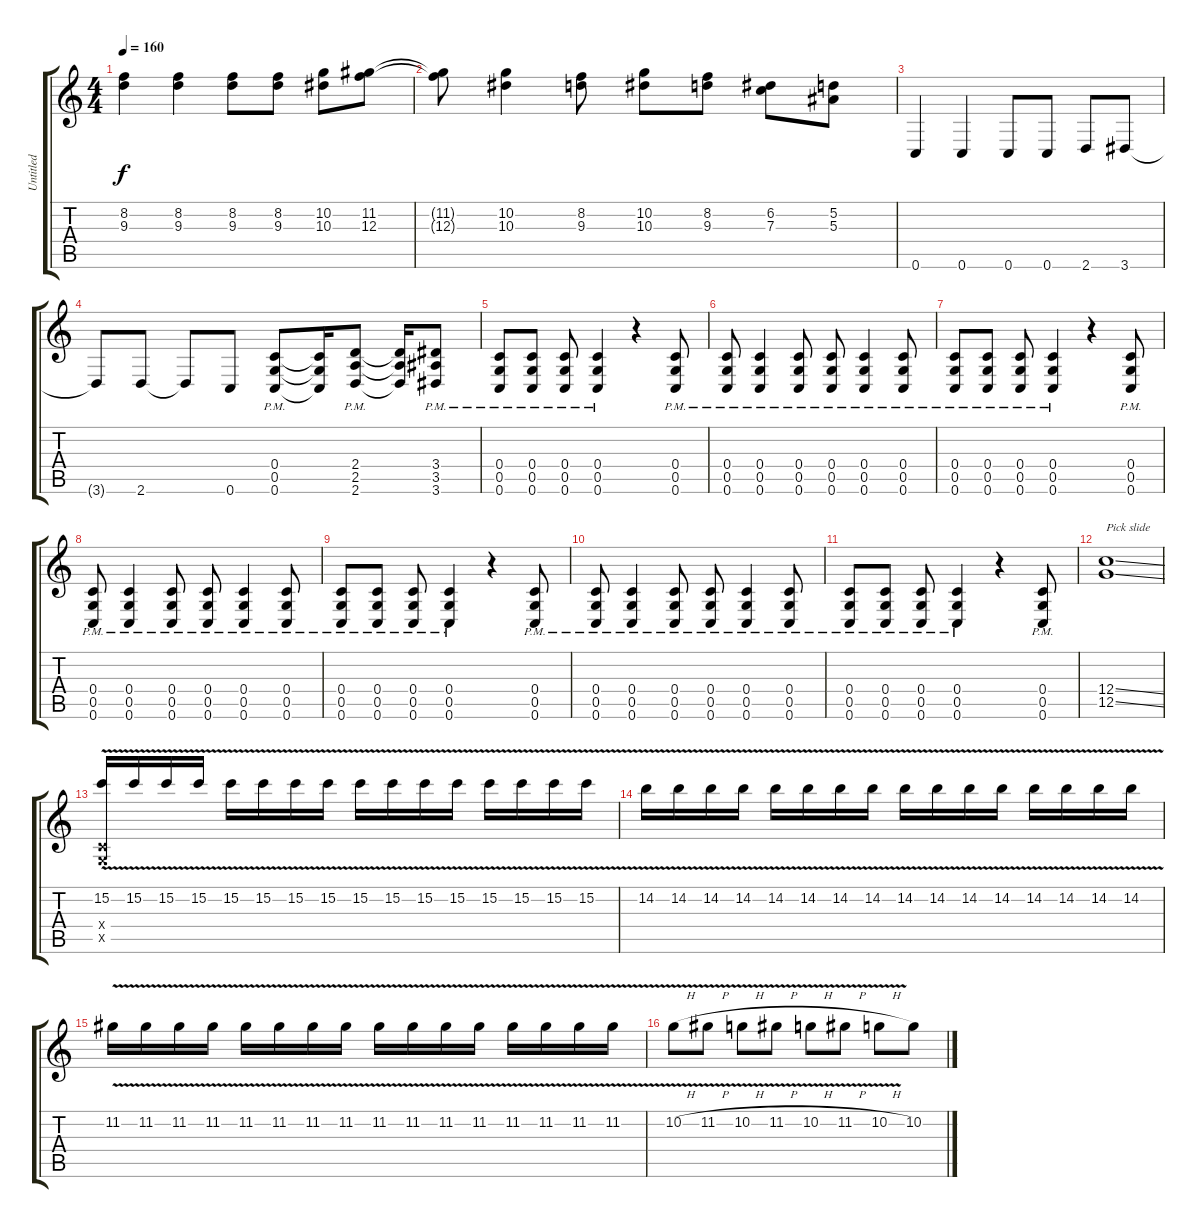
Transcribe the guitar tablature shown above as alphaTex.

\track ("Untitled" "Untitled") {instrument distortionguitar}
\staff {score tabs}
\tuning (D4 A3 F3 C3 G2 C2) {hide}
\ts (4 4)
\tempo 160
\clef g2
\ks c
(8.2 9.3).4{dy f} (8.2 9.3).4 (8.2 9.3).8 (8.2 9.3).8 (10.2 10.3).8 (11.2 12.3).8 |
(11.2{t} 12.3{t}).8 (10.2 10.3).4 (8.2 9.3).8 (10.2 10.3).8 (8.2 9.3).8 (6.2 7.3).8 (5.2 5.3).8 |
0.6.4 0.6.4 0.6.8 0.6.8 2.6.8 3.6.8 |
3.6{t}.8 2.6.8 2.6{t}.8 0.6.8 (0.4{pm} 0.5{pm} 0.6{pm}).8 (0.4{t} 0.5{t} 0.6{t}).16 (2.4{pm} 2.5{pm} 2.6{pm}).8 (2.4{t} 2.5{t} 2.6{t}).16 (3.4{pm} 3.5{pm} 3.6{pm}).8 |
(0.4{pm} 0.5{pm} 0.6{pm}).8 (0.4{pm} 0.5{pm} 0.6{pm}).8 (0.4{pm} 0.5{pm} 0.6{pm}).8 (0.4{pm} 0.5{pm} 0.6{pm}).4 r.4 (0.4{pm} 0.5{pm} 0.6{pm}).8 |
(0.4{pm} 0.5{pm} 0.6{pm}).8 (0.4{pm} 0.5{pm} 0.6{pm}).4 (0.4{pm} 0.5{pm} 0.6{pm}).8 (0.4{pm} 0.5{pm} 0.6{pm}).8 (0.4{pm} 0.5{pm} 0.6{pm}).4 (0.4{pm} 0.5{pm} 0.6{pm}).8 |
(0.4{pm} 0.5{pm} 0.6{pm}).8 (0.4{pm} 0.5{pm} 0.6{pm}).8 (0.4{pm} 0.5{pm} 0.6{pm}).8 (0.4{pm} 0.5{pm} 0.6{pm}).4 r.4 (0.4{pm} 0.5{pm} 0.6{pm}).8 |
(0.4{pm} 0.5{pm} 0.6{pm}).8 (0.4{pm} 0.5{pm} 0.6{pm}).4 (0.4{pm} 0.5{pm} 0.6{pm}).8 (0.4{pm} 0.5{pm} 0.6{pm}).8 (0.4{pm} 0.5{pm} 0.6{pm}).4 (0.4{pm} 0.5{pm} 0.6{pm}).8 |
(0.4{pm} 0.5{pm} 0.6{pm}).8 (0.4{pm} 0.5{pm} 0.6{pm}).8 (0.4{pm} 0.5{pm} 0.6{pm}).8 (0.4{pm} 0.5{pm} 0.6{pm}).4 r.4 (0.4{pm} 0.5{pm} 0.6{pm}).8 |
(0.4{pm} 0.5{pm} 0.6{pm}).8 (0.4{pm} 0.5{pm} 0.6{pm}).4 (0.4{pm} 0.5{pm} 0.6{pm}).8 (0.4{pm} 0.5{pm} 0.6{pm}).8 (0.4{pm} 0.5{pm} 0.6{pm}).4 (0.4{pm} 0.5{pm} 0.6{pm}).8 |
(0.4{pm} 0.5{pm} 0.6{pm}).8 (0.4{pm} 0.5{pm} 0.6{pm}).8 (0.4{pm} 0.5{pm} 0.6{pm}).8 (0.4{pm} 0.5{pm} 0.6{pm}).4 r.4 (0.4{pm} 0.5{pm} 0.6{pm}).8 |
(12.4{ss} 12.5{ss}).1{txt "Pick slide"} |
(15.2{v} 0.4{x} 0.5{x}).16 15.2{v}.16 15.2{v}.16 15.2{v}.16 15.2{v}.16 15.2{v}.16 15.2{v}.16 15.2{v}.16 15.2{v}.16 15.2{v}.16 15.2{v}.16 15.2{v}.16 15.2{v}.16 15.2{v}.16 15.2{v}.16 15.2{v}.16 |
14.2{v}.16 14.2{v}.16 14.2{v}.16 14.2{v}.16 14.2{v}.16 14.2{v}.16 14.2{v}.16 14.2{v}.16 14.2{v}.16 14.2{v}.16 14.2{v}.16 14.2{v}.16 14.2{v}.16 14.2{v}.16 14.2{v}.16 14.2{v}.16 |
11.2{v}.16 11.2{v}.16 11.2{v}.16 11.2{v}.16 11.2{v}.16 11.2{v}.16 11.2{v}.16 11.2{v}.16 11.2{v}.16 11.2{v}.16 11.2{v}.16 11.2{v}.16 11.2{v}.16 11.2{v}.16 11.2{v}.16 11.2{v}.16 |
10.2{v h}.8 11.2{v h}.8 10.2{v h}.8 11.2{v h}.8 10.2{v h}.8 11.2{v h}.8 10.2{v h}.8 10.2.8
